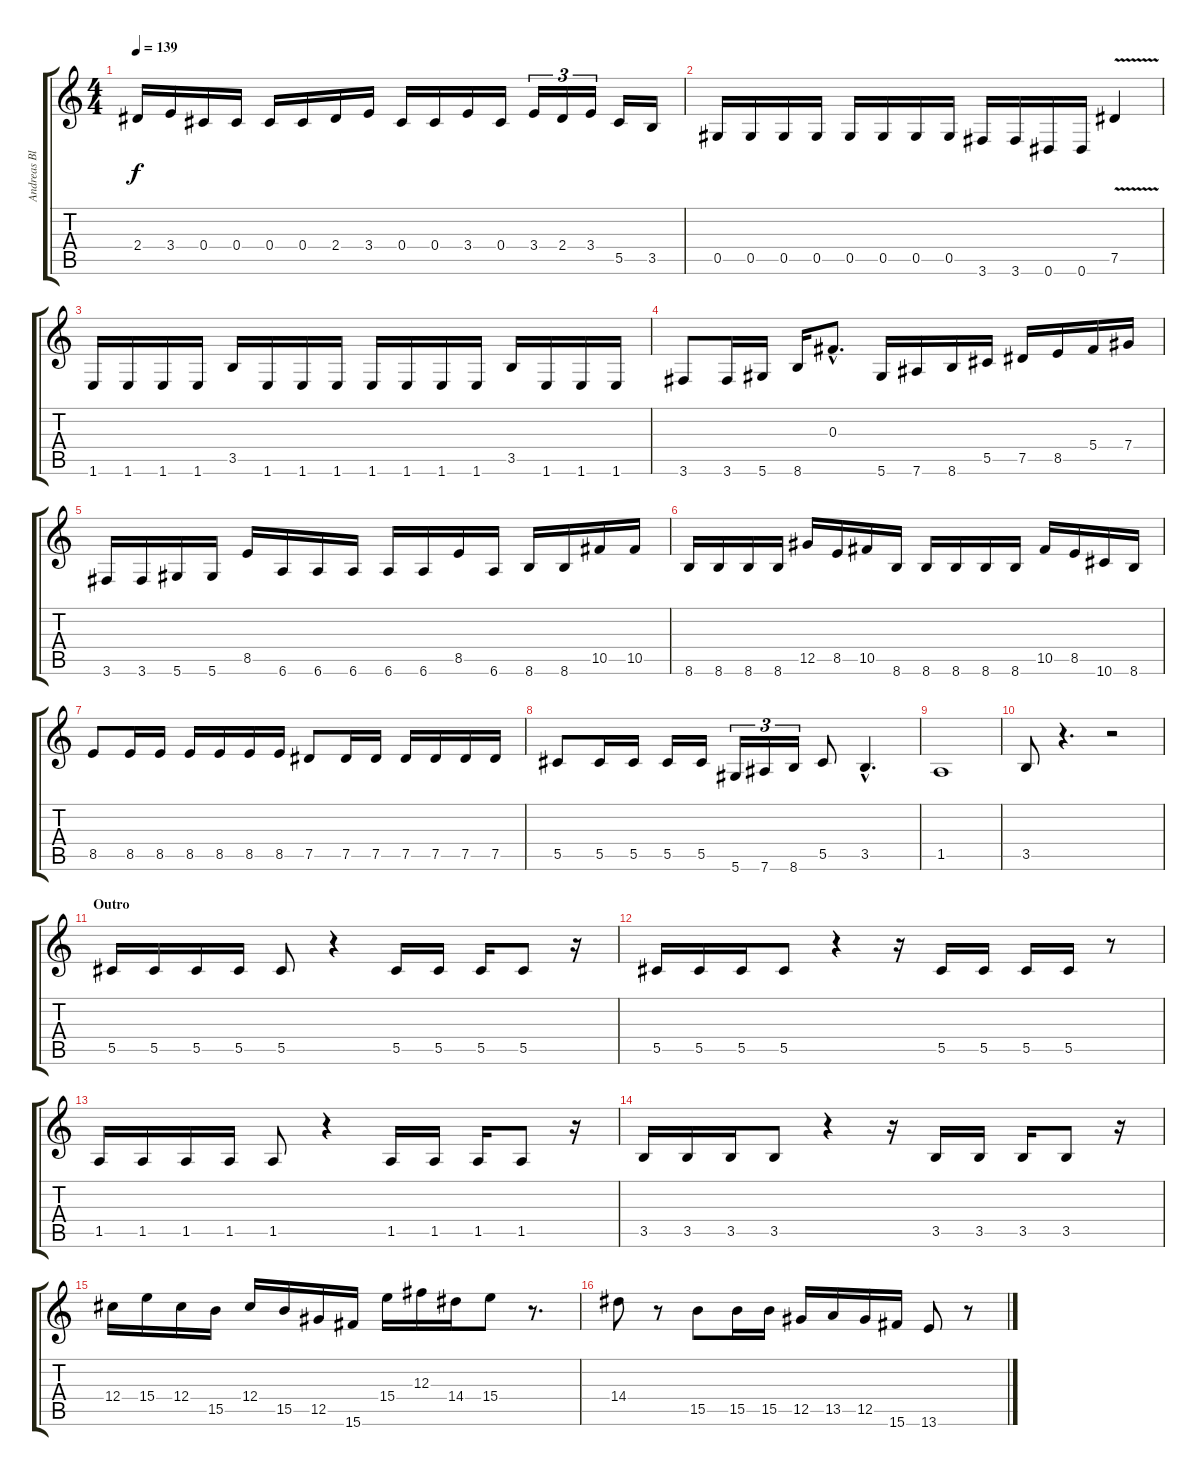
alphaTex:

\track ("Andreas Blomqvist" "Andreas Bl") {instrument electricbassfinger}
\staff {score tabs}
\tuning (Eb4 Bb3 Gb3 Db3 Ab2 Eb2) {hide}
\ts (4 4)
\tempo 139
\clef g2
\ks c
2.4.16{dy f} 3.4.16 0.4.16 0.4.16 0.4.16 0.4.16 2.4.16 3.4.16 0.4.16 0.4.16 3.4.16 0.4.16 3.4.16{tu (3 2)} 2.4.16{tu (3 2)} 3.4.16{tu (3 2)} 5.5.16 3.5.16 |
0.5.16 0.5.16 0.5.16 0.5.16 0.5.16 0.5.16 0.5.16 0.5.16 3.6.16 3.6.16 0.6.16 0.6.16 7.5{v}.4 |
1.6.16 1.6.16 1.6.16 1.6.16 3.5.16 1.6.16 1.6.16 1.6.16 1.6.16 1.6.16 1.6.16 1.6.16 3.5.16 1.6.16 1.6.16 1.6.16 |
3.6.8 3.6.16 5.6.16 8.6.16 0.3{hac}.8{d} 5.6.16 7.6.16 8.6.16 5.5.16 7.5.16 8.5.16 5.4.16 7.4.16 |
3.6.16 3.6.16 5.6.16 5.6.16 8.5.16 6.6.16 6.6.16 6.6.16 6.6.16 6.6.16 8.5.16 6.6.16 8.6.16 8.6.16 10.5.16 10.5.16 |
8.6.16 8.6.16 8.6.16 8.6.16 12.5.16 8.5.16 10.5.16 8.6.16 8.6.16 8.6.16 8.6.16 8.6.16 10.5.16 8.5.16 10.6.16 8.6.16 |
8.5.8 8.5.16 8.5.16 8.5.16 8.5.16 8.5.16 8.5.16 7.5.8 7.5.16 7.5.16 7.5.16 7.5.16 7.5.16 7.5.16 |
5.5.8 5.5.16 5.5.16 5.5.16 5.5.16 5.6.16{tu (3 2)} 7.6.16{tu (3 2)} 8.6.16{tu (3 2)} 5.5.8 3.5{hac}.4{d} |
1.5.1 |
3.5.8 r.4{d} r.2 |
\section ("" "Outro")
5.5.16 5.5.16 5.5.16 5.5.16 5.5.8 r.4 5.5.16 5.5.16 5.5.16 5.5.8 r.16 |
5.5.16 5.5.16 5.5.16 5.5.8 r.4 r.16 5.5.16 5.5.16 5.5.16 5.5.16 r.8 |
1.5.16 1.5.16 1.5.16 1.5.16 1.5.8 r.4 1.5.16 1.5.16 1.5.16 1.5.8 r.16 |
3.5.16 3.5.16 3.5.16 3.5.8 r.4 r.16 3.5.16 3.5.16 3.5.16 3.5.8 r.16 |
12.4.16{volume 16 balance 16} 15.4.16 12.4.16 15.5.16 12.4.16 15.5.16 12.5.16 15.6.16 15.4.16 12.3.16 14.4.16 15.4.8 r.8{d} |
14.4.8 r.8 15.5.8 15.5.16 15.5.16 12.5.16 13.5.16 12.5.16 15.6.16 13.6.8 r.8
